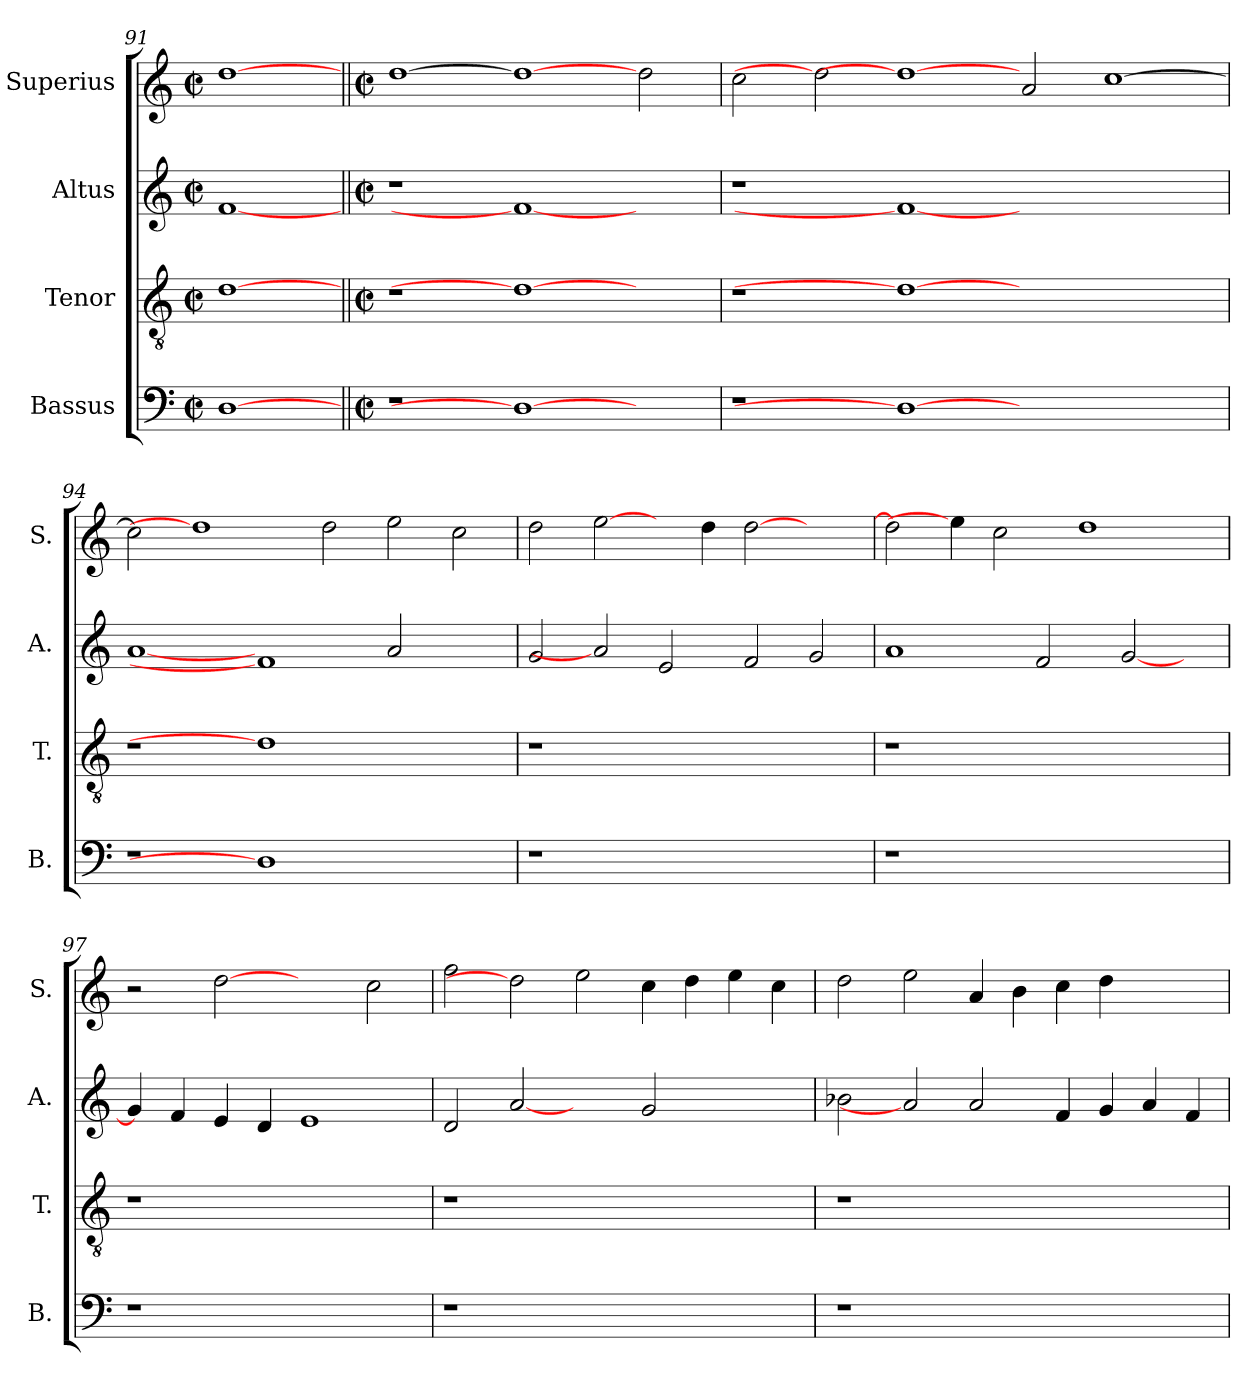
**kern	**kern	**kern	**kern
*part4	*part3	*part2	*part1
*staff4	*staff3	*staff2	*staff1
*I"Bassus	*I"Tenor	*I"Altus	*I"Superius
*I'B.	*I'T.	*I'A.	*I'S.
*clefF4	*clefGv2	*clefG2	*clefG2
*	*ITrd7c12	*	*
*k[]	*k[]	*k[]	*k[]
*C:	*C:	*C:	*C:
*M2/2	*M2/2	*M2/2	*M2/2
*met(c|)	*met(c|)	*met(c|)	*met(c|)
=91	=91	=91	=91
[1Di	[1Di	[1fi	[1ddi
!!LO:LB:g=z
=92||	=92||	=92||	=92||
*M2/2	*M2/2	*M2/2	*M2/2
*met(c|)	*met(c|)	*met(c|)	*met(c|)
!LO:N:vis=1	!LO:N:vis=1	!LO:N:vis=1	!
1r	1r	1r	[1ddi
1Di_	1Di_	1fi_	1ddi_
2ryy	2ryy	2ryy	2ddi\
=93	=93	=93	=93
!LO:N:vis=1	!LO:N:vis=1	!LO:N:vis=1	!
1r	1r	1r	2cci\
.	.	.	2ddi]
1Di_	1Di_	1fi_	1ddi_
1.ryy	1.ryy	1.ryy	2ai/
.	.	.	[>1cci
=94	=94	=94	=94
!LO:N:vis=1	!LO:N:vis=1	!	!
1r	1r	[1ai	2cci\]
.	.	.	1ddi]
1Di]	1Di]	1fi]	.
.	.	.	2ddi\
1ryy	1ryy	2ai/	2eei\
.	.	2ryy	2cci\
=95	=95	=95	=95
!LO:N:vis=1	!LO:N:vis=1	!	!
1r	1r	2gi/	2ddi\
.	.	2ai]	[2eei\
1.ryy	1.ryy	2ei/	4ryy
.	.	.	4ddi\
.	.	2fi/	[>2ddi\
.	.	2gi/	2ryy
=96	=96	=96	=96
!LO:N:vis=1	!LO:N:vis=1	!	!
1r	1r	1ai	2ddi\]
.	.	.	4eei\]
.	.	.	2cci\
1ryy	1ryy	2fi/	.
.	.	.	1ddi
.	.	[<2gi/	.
4ryy	4ryy	4ryy	.
=97	=97	=97	=97
!LO:N:vis=1	!LO:N:vis=1	!	!
1r	1r	4gi/]	2r
.	.	4fi/	.
.	.	4ei/	[2ddi
.	.	4di/	.
1ryy	1ryy	1ei	2ryy
.	.	.	2cci\
!!LO:LB:g=z
=98	=98	=98	=98
!LO:N:vis=1	!LO:N:vis=1	!	!
1r	1r	2di/	2ffi\
.	.	[2ai	2ddi]
1.ryy	1.ryy	2ryy	2eei\
.	.	2gi/	4cci\
.	.	.	4ddi\
.	.	2ryy	4eei\
.	.	.	4cci\
=99	=99	=99	=99
!LO:N:vis=1	!LO:N:vis=1	!	!
1r	1r	2b-Xi\	2ddi\
.	.	2ai]	2eei\
1.ryy	1.ryy	2ai/	4ai/
.	.	.	4bi\
.	.	4fi/	4cci\
.	.	4gi/	4ddi\
.	.	4ai/	2ryy
.	.	4fi/	.
=	=	=	=
*-	*-	*-	*-
